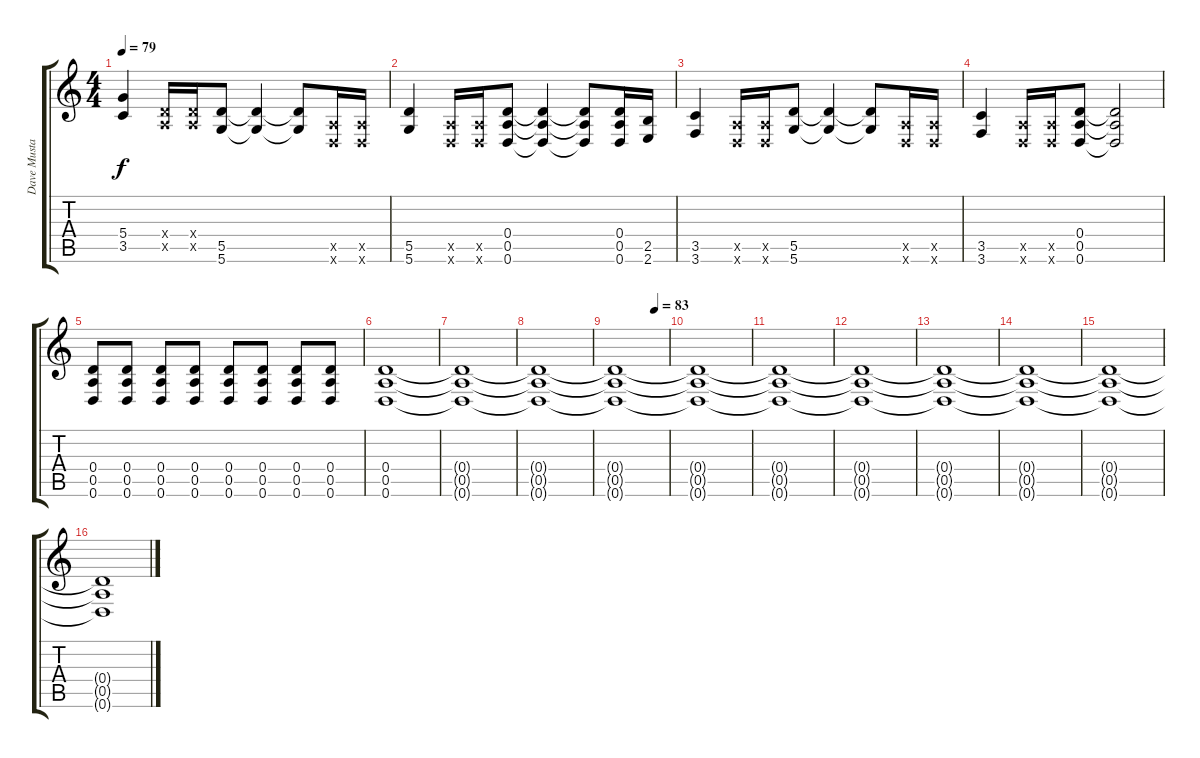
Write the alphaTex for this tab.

\track ("Dave Mustaine" "Dave Musta") {instrument distortionguitar}
\staff {score tabs}
\tuning (E4 B3 G3 D3 A2 D2) {hide}
\ts (4 4)
\tempo 79
\clef g2
\ks c
(5.4 3.5).4{dy f} (0.4{x} 0.5{x}).16 (0.4{x} 0.5{x}).16 (5.5 5.6).8 (5.5{t} 5.6{t}).4 (5.5{t} 5.6{t}).8 (0.5{x} 0.6{x}).16 (0.5{x} 0.6{x}).16 |
(5.5 5.6).4 (0.5{x} 0.6{x}).16 (0.5{x} 0.6{x}).16 (0.4 0.5 0.6).8 (0.4{t} 0.5{t} 0.6{t}).4 (0.4{t} 0.5{t} 0.6{t}).8 (0.4 0.5 0.6).16 (2.5 2.6).16 |
(3.5 3.6).4 (0.5{x} 0.6{x}).16 (0.5{x} 0.6{x}).16 (5.5 5.6).8 (5.5{t} 5.6{t}).4 (5.5{t} 5.6{t}).8 (0.5{x} 0.6{x}).16 (0.5{x} 0.6{x}).16 |
(3.5 3.6).4 (0.5{x} 0.6{x}).16 (0.5{x} 0.6{x}).16 (0.4 0.5 0.6).8 (0.4{t} 0.5{t} 0.6{t}).2 |
(0.4 0.5 0.6).8 (0.4 0.5 0.6).8 (0.4 0.5 0.6).8 (0.4 0.5 0.6).8 (0.4 0.5 0.6).8 (0.4 0.5 0.6).8 (0.4 0.5 0.6).8 (0.4 0.5 0.6).8 |
(0.4 0.5 0.6).1 |
(0.4{t} 0.5{t} 0.6{t}).1 |
(0.4{t} 0.5{t} 0.6{t}).1 |
\tempo (83 0.75)
(0.4{t} 0.5{t} 0.6{t}).1 |
(0.4{t} 0.5{t} 0.6{t}).1 |
(0.4{t} 0.5{t} 0.6{t}).1 |
(0.4{t} 0.5{t} 0.6{t}).1 |
(0.4{t} 0.5{t} 0.6{t}).1 |
(0.4{t} 0.5{t} 0.6{t}).1 |
(0.4{t} 0.5{t} 0.6{t}).1 |
(0.4{t} 0.5{t} 0.6{t}).1
